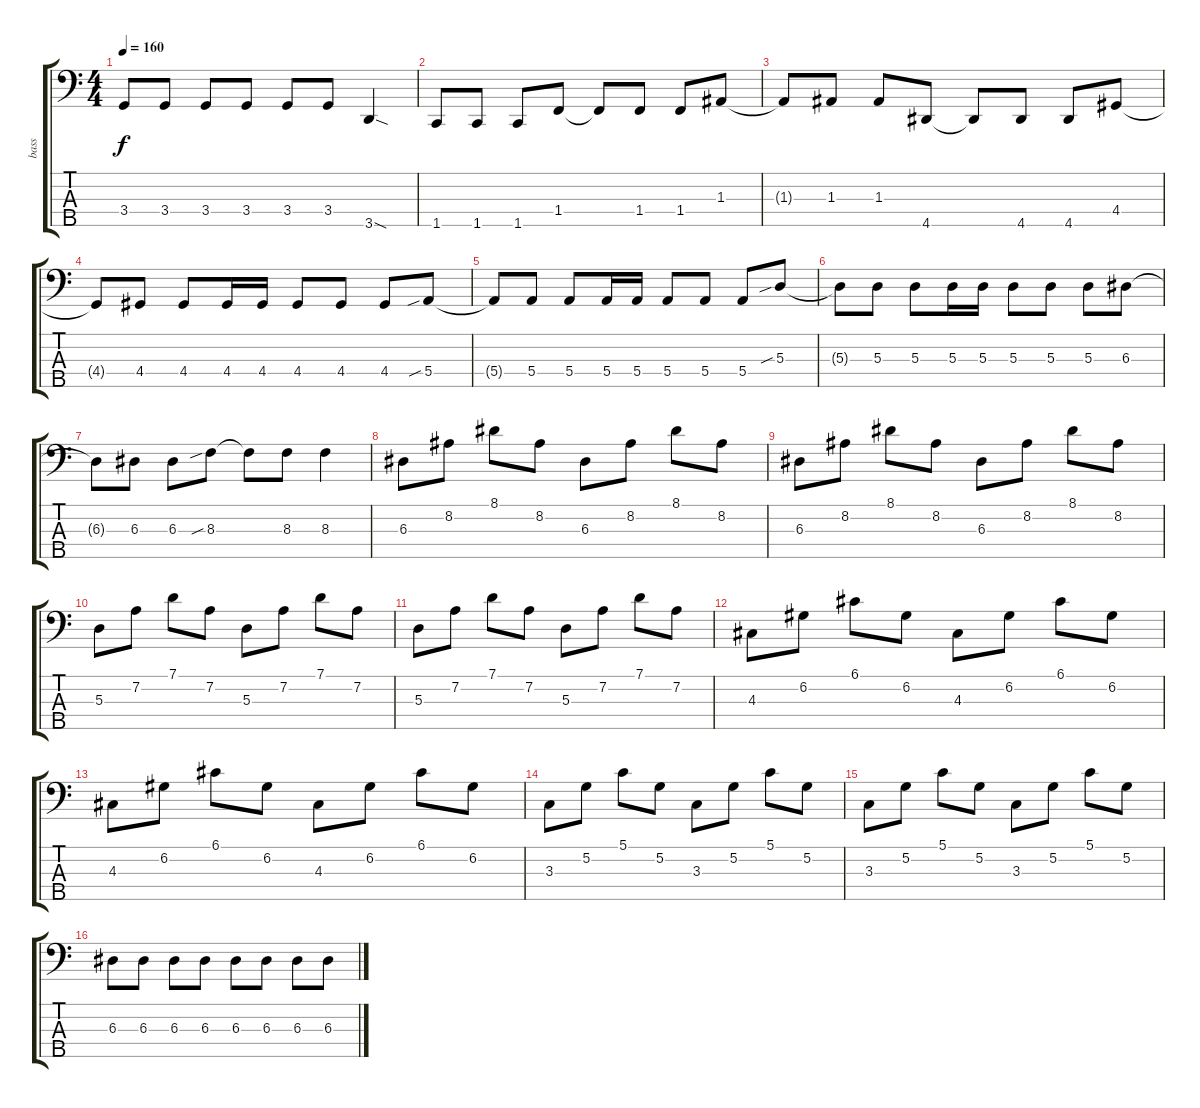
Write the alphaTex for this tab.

\track ("bass" "bass") {instrument electricbassfinger}
\staff {score tabs}
\tuning (G2 D2 A1 E1 B0) {hide}
\ts (4 4)
\tempo 160
\clef f4
\ks c
3.4{t}.8{dy f} 3.4.8 3.4.8 3.4.8 3.4.8 3.4.8 3.5{sod}.4 |
1.5.8 1.5.8 1.5.8 1.4.8 1.4{t}.8 1.4.8 1.4.8 1.3.8 |
1.3{t}.8 1.3.8 1.3.8 4.5.8 4.5{t}.8 4.5.8 4.5.8 4.4.8 |
4.4{t}.8 4.4.8 4.4.8 4.4.16 4.4.16 4.4.8 4.4.8 4.4.8 5.4{sib}.8 |
5.4{t}.8 5.4.8 5.4.8 5.4.16 5.4.16 5.4.8 5.4.8 5.4.8 5.3{sib}.8 |
5.3{t}.8 5.3.8 5.3.8 5.3.16 5.3.16 5.3.8 5.3.8 5.3.8 6.3.8 |
6.3{t}.8 6.3.8 6.3.8 8.3{sib}.8 8.3{t}.8 8.3.8 8.3.4 |
6.3.8 8.2.8 8.1.8 8.2.8 6.3.8 8.2.8 8.1.8 8.2.8 |
6.3.8 8.2.8 8.1.8 8.2.8 6.3.8 8.2.8 8.1.8 8.2.8 |
5.3.8 7.2.8 7.1.8 7.2.8 5.3.8 7.2.8 7.1.8 7.2.8 |
5.3.8 7.2.8 7.1.8 7.2.8 5.3.8 7.2.8 7.1.8 7.2.8 |
4.3.8 6.2.8 6.1.8 6.2.8 4.3.8 6.2.8 6.1.8 6.2.8 |
4.3.8 6.2.8 6.1.8 6.2.8 4.3.8 6.2.8 6.1.8 6.2.8 |
3.3.8 5.2.8 5.1.8 5.2.8 3.3.8 5.2.8 5.1.8 5.2.8 |
3.3.8 5.2.8 5.1.8 5.2.8 3.3.8 5.2.8 5.1.8 5.2.8 |
6.3.8 6.3.8 6.3.8 6.3.8 6.3.8 6.3.8 6.3.8 6.3.8
